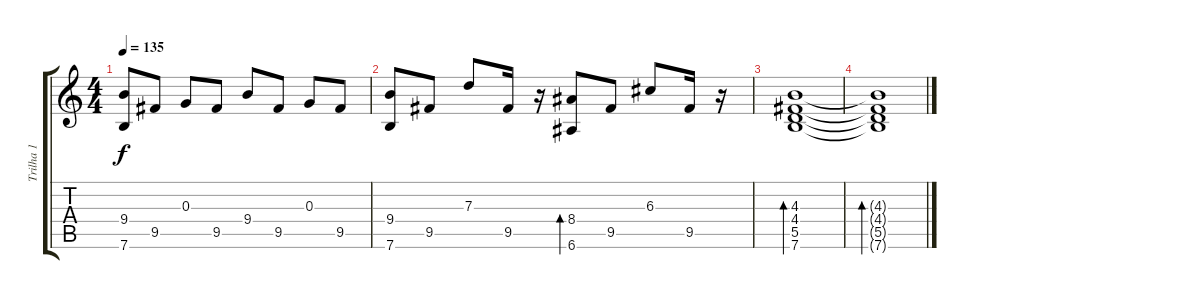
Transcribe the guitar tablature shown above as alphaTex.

\track ("Trilha 1" "Trilha 1") {instrument acousticguitarsteel}
\staff {score tabs}
\tuning (E4 B3 G3 D3 A2 E2) {hide}
\ts (4 4)
\tempo 135
\clef g2
\ks c
(9.4 7.6).8{dy f} 9.5.8 0.3.8 9.5.8 9.4.8 9.5.8 0.3.8 9.5.8 |
(9.4 7.6).8 9.5.8 7.3.8 9.5.16 r.16 (8.4 6.6).8{bd 480} 9.5.8 6.3.8 9.5.16 r.16 |
(4.3 4.4 5.5 7.6).1{bd 480} |
(4.3{t} 4.4{t} 5.5{t} 7.6{t}).1{bd 480}
